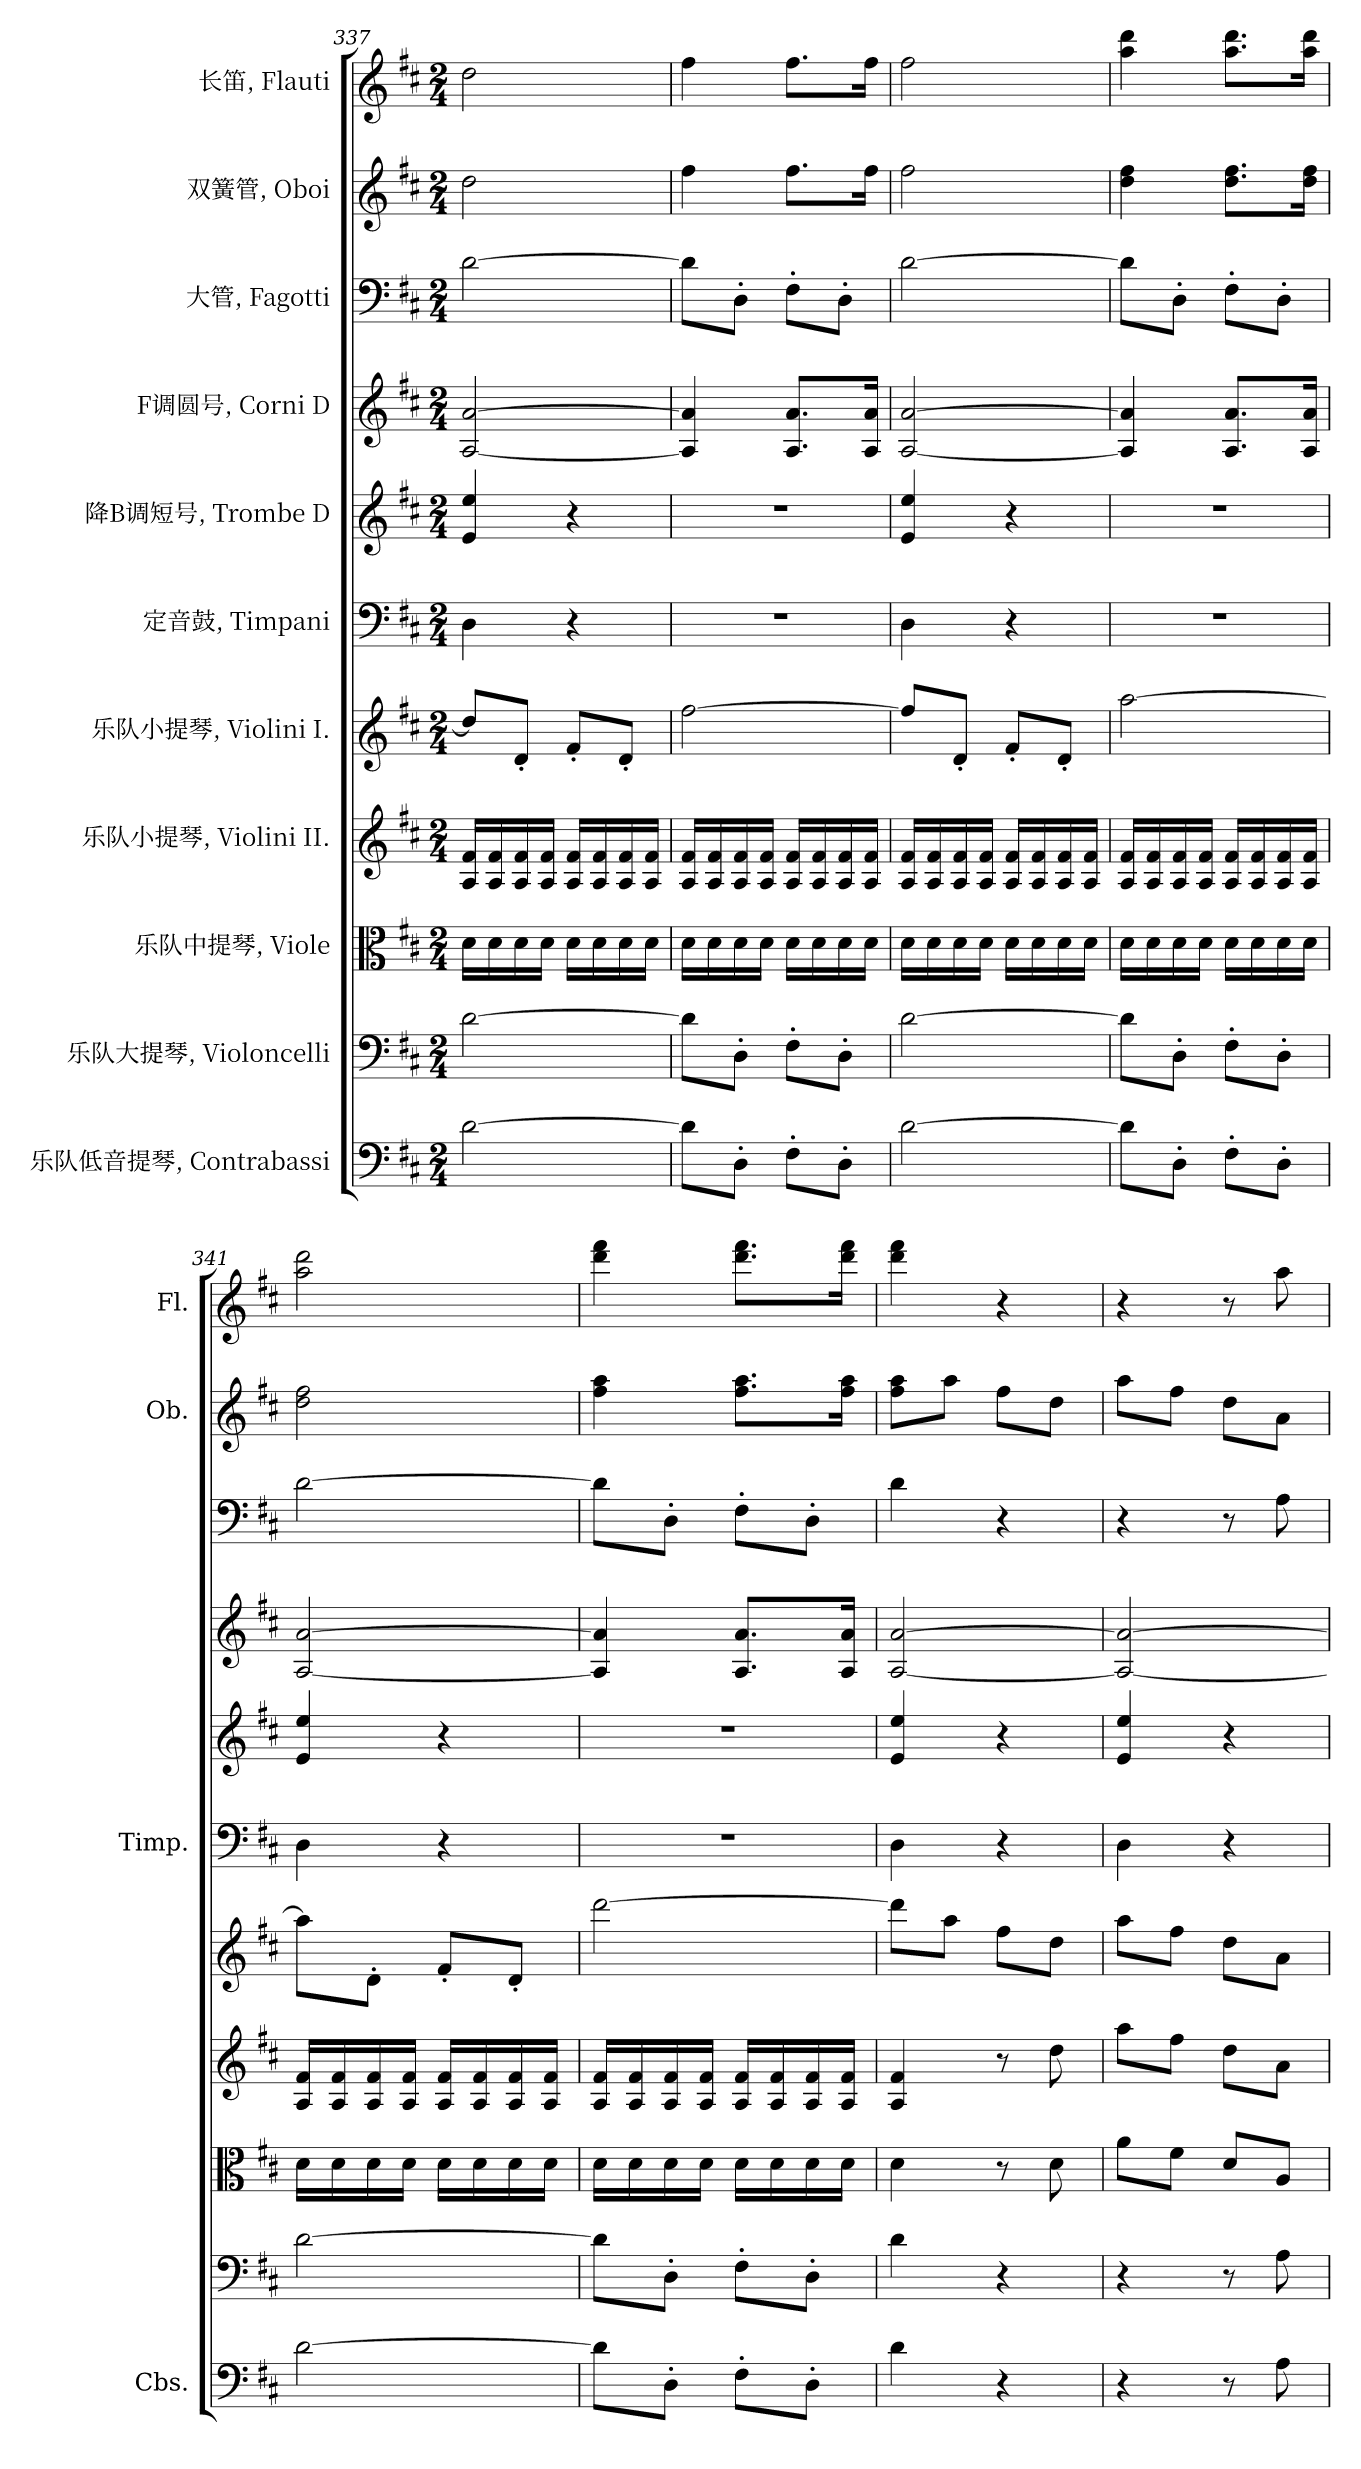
**kern	**kern	**kern	**kern	**kern	**kern	**kern	**kern	**kern	**kern	**kern
*part11	*part10	*part9	*part8	*part7	*part6	*part5	*part4	*part3	*part2	*part1
*staff11	*staff10	*staff9	*staff8	*staff7	*staff6	*staff5	*staff4	*staff3	*staff2	*staff1
*I"乐队低音提琴, Contrabassi	*I"乐队大提琴, Violoncelli	*I"乐队中提琴, Viole	*I"乐队小提琴, Violini II.	*I"乐队小提琴, Violini I.	*I"定音鼓, Timpani	*I"降B调短号, Trombe D	*I"F调圆号, Corni D	*I"大管, Fagotti	*I"双簧管, Oboi	*I"长笛, Flauti
*I'Cbs.	*	*	*	*	*I'Timp.	*	*	*	*I'Ob.	*I'Fl.
!!LO:PB:g=z
*clefF4	*clefF4	*clefC3	*clefG2	*clefG2	*clefF4	*clefG2	*clefG2	*clefF4	*clefG2	*clefG2
*ITrd7c12	*	*	*	*	*	*ITrd1c2	*ITrd4c7	*	*	*
*k[f#c#]	*k[f#c#]	*k[f#c#]	*k[f#c#]	*k[f#c#]	*k[f#c#]	*k[]	*k[f#]	*k[f#c#]	*k[f#c#]	*k[f#c#]
*M2/4	*M2/4	*M2/4	*M2/4	*M2/4	*M2/4	*M2/4	*M2/4	*M2/4	*M2/4	*M2/4
=337	=337	=337	=337	=337	=337	=337	=337	=337	=337	=337
[2D\	[2d\	16d\LL	16A/ 16f#/LL	8dd/L]	4D\	4d/ 4dd/	[2D/ [2d/	[2d\	2dd\	2dd\
.	.	16d\	16A/ 16f#/	.	.	.	.	.	.	.
.	.	16d\	16A/ 16f#/	8d'/J	.	.	.	.	.	.
.	.	16d\JJ	16A/ 16f#/JJ	.	.	.	.	.	.	.
.	.	16d\LL	16A/ 16f#/LL	8f#'/L	4r	4r	.	.	.	.
.	.	16d\	16A/ 16f#/	.	.	.	.	.	.	.
.	.	16d\	16A/ 16f#/	8d'/J	.	.	.	.	.	.
.	.	16d\JJ	16A/ 16f#/JJ	.	.	.	.	.	.	.
=338	=338	=338	=338	=338	=338	=338	=338	=338	=338	=338
8D\L]	8d\L]	16d\LL	16A/ 16f#/LL	[2ff#\	2r	2r	4D/] 4d/]	8d\L]	4ff#\	4ff#\
.	.	16d\	16A/ 16f#/	.	.	.	.	.	.	.
8DD'\J	8D'\J	16d\	16A/ 16f#/	.	.	.	.	8D'\J	.	.
.	.	16d\JJ	16A/ 16f#/JJ	.	.	.	.	.	.	.
8FF#'\L	8F#'\L	16d\LL	16A/ 16f#/LL	.	.	.	8.D/ 8.d/L	8F#'\L	8.ff#\L	8.ff#\L
.	.	16d\	16A/ 16f#/	.	.	.	.	.	.	.
8DD'\J	8D'\J	16d\	16A/ 16f#/	.	.	.	.	8D'\J	.	.
.	.	16d\JJ	16A/ 16f#/JJ	.	.	.	16D/ 16d/Jk	.	16ff#\Jk	16ff#\Jk
=339	=339	=339	=339	=339	=339	=339	=339	=339	=339	=339
[2D\	[2d\	16d\LL	16A/ 16f#/LL	8ff#/L]	4D\	4d/ 4dd/	[2D/ [2d/	[2d\	2ff#\	2ff#\
.	.	16d\	16A/ 16f#/	.	.	.	.	.	.	.
.	.	16d\	16A/ 16f#/	8d'/J	.	.	.	.	.	.
.	.	16d\JJ	16A/ 16f#/JJ	.	.	.	.	.	.	.
.	.	16d\LL	16A/ 16f#/LL	8f#'/L	4r	4r	.	.	.	.
.	.	16d\	16A/ 16f#/	.	.	.	.	.	.	.
.	.	16d\	16A/ 16f#/	8d'/J	.	.	.	.	.	.
.	.	16d\JJ	16A/ 16f#/JJ	.	.	.	.	.	.	.
!!LO:PB:g=z
=340	=340	=340	=340	=340	=340	=340	=340	=340	=340	=340
8D\L]	8d\L]	16d\LL	16A/ 16f#/LL	[2aa\	2r	2r	4D/] 4d/]	8d\L]	4dd\ 4ff#\	4aa\ 4ddd\
.	.	16d\	16A/ 16f#/	.	.	.	.	.	.	.
8DD'\J	8D'\J	16d\	16A/ 16f#/	.	.	.	.	8D'\J	.	.
.	.	16d\JJ	16A/ 16f#/JJ	.	.	.	.	.	.	.
8FF#'\L	8F#'\L	16d\LL	16A/ 16f#/LL	.	.	.	8.D/ 8.d/L	8F#'\L	8.dd\ 8.ff#\L	8.aa\ 8.ddd\L
.	.	16d\	16A/ 16f#/	.	.	.	.	.	.	.
8DD'\J	8D'\J	16d\	16A/ 16f#/	.	.	.	.	8D'\J	.	.
.	.	16d\JJ	16A/ 16f#/JJ	.	.	.	16D/ 16d/Jk	.	16dd\ 16ff#\Jk	16aa\ 16ddd\Jk
=341	=341	=341	=341	=341	=341	=341	=341	=341	=341	=341
[2D\	[2d\	16d\LL	16A/ 16f#/LL	8aa\L]	4D\	4d/ 4dd/	[2D/ [2d/	[2d\	2dd\ 2ff#\	2aa\ 2ddd\
.	.	16d\	16A/ 16f#/	.	.	.	.	.	.	.
.	.	16d\	16A/ 16f#/	8d'\J	.	.	.	.	.	.
.	.	16d\JJ	16A/ 16f#/JJ	.	.	.	.	.	.	.
.	.	16d\LL	16A/ 16f#/LL	8f#'/L	4r	4r	.	.	.	.
.	.	16d\	16A/ 16f#/	.	.	.	.	.	.	.
.	.	16d\	16A/ 16f#/	8d'/J	.	.	.	.	.	.
.	.	16d\JJ	16A/ 16f#/JJ	.	.	.	.	.	.	.
=342	=342	=342	=342	=342	=342	=342	=342	=342	=342	=342
8D\L]	8d\L]	16d\LL	16A/ 16f#/LL	[2ddd\	2r	2r	4D/] 4d/]	8d\L]	4ff#\ 4aa\	4ddd\ 4fff#\
.	.	16d\	16A/ 16f#/	.	.	.	.	.	.	.
8DD'\J	8D'\J	16d\	16A/ 16f#/	.	.	.	.	8D'\J	.	.
.	.	16d\JJ	16A/ 16f#/JJ	.	.	.	.	.	.	.
8FF#'\L	8F#'\L	16d\LL	16A/ 16f#/LL	.	.	.	8.D/ 8.d/L	8F#'\L	8.ff#\ 8.aa\L	8.ddd\ 8.fff#\L
.	.	16d\	16A/ 16f#/	.	.	.	.	.	.	.
8DD'\J	8D'\J	16d\	16A/ 16f#/	.	.	.	.	8D'\J	.	.
.	.	16d\JJ	16A/ 16f#/JJ	.	.	.	16D/ 16d/Jk	.	16ff#\ 16aa\Jk	16ddd\ 16fff#\Jk
=343	=343	=343	=343	=343	=343	=343	=343	=343	=343	=343
4D\	4d\	4d\	4A/ 4f#/	8ddd\L]	4D\	4d/ 4dd/	[2D/ [2d/	4d\	8ff#\ 8aa\L	4ddd\ 4fff#\
.	.	.	.	8aa\J	.	.	.	.	8aa\J	.
4r	4r	8r	8r	8ff#\L	4r	4r	.	4r	8ff#\L	4r
.	.	8d\	8dd\	8dd\J	.	.	.	.	8dd\J	.
!!LO:PB:g=z
=344	=344	=344	=344	=344	=344	=344	=344	=344	=344	=344
4r	4r	8a\L	8aa\L	8aa\L	4D\	4d/ 4dd/	2D/_ 2d/_	4r	8aa\L	4r
.	.	8f#\J	8ff#\J	8ff#\J	.	.	.	.	8ff#\J	.
8r	8r	8d/L	8dd\L	8dd\L	4r	4r	.	8r	8dd\L	8r
8AA\	8A\	8A/J	8a\J	8a\J	.	.	.	8A\	8a\J	8aa\
=	=	=	=	=	=	=	=	=	=	=
*-	*-	*-	*-	*-	*-	*-	*-	*-	*-	*-
